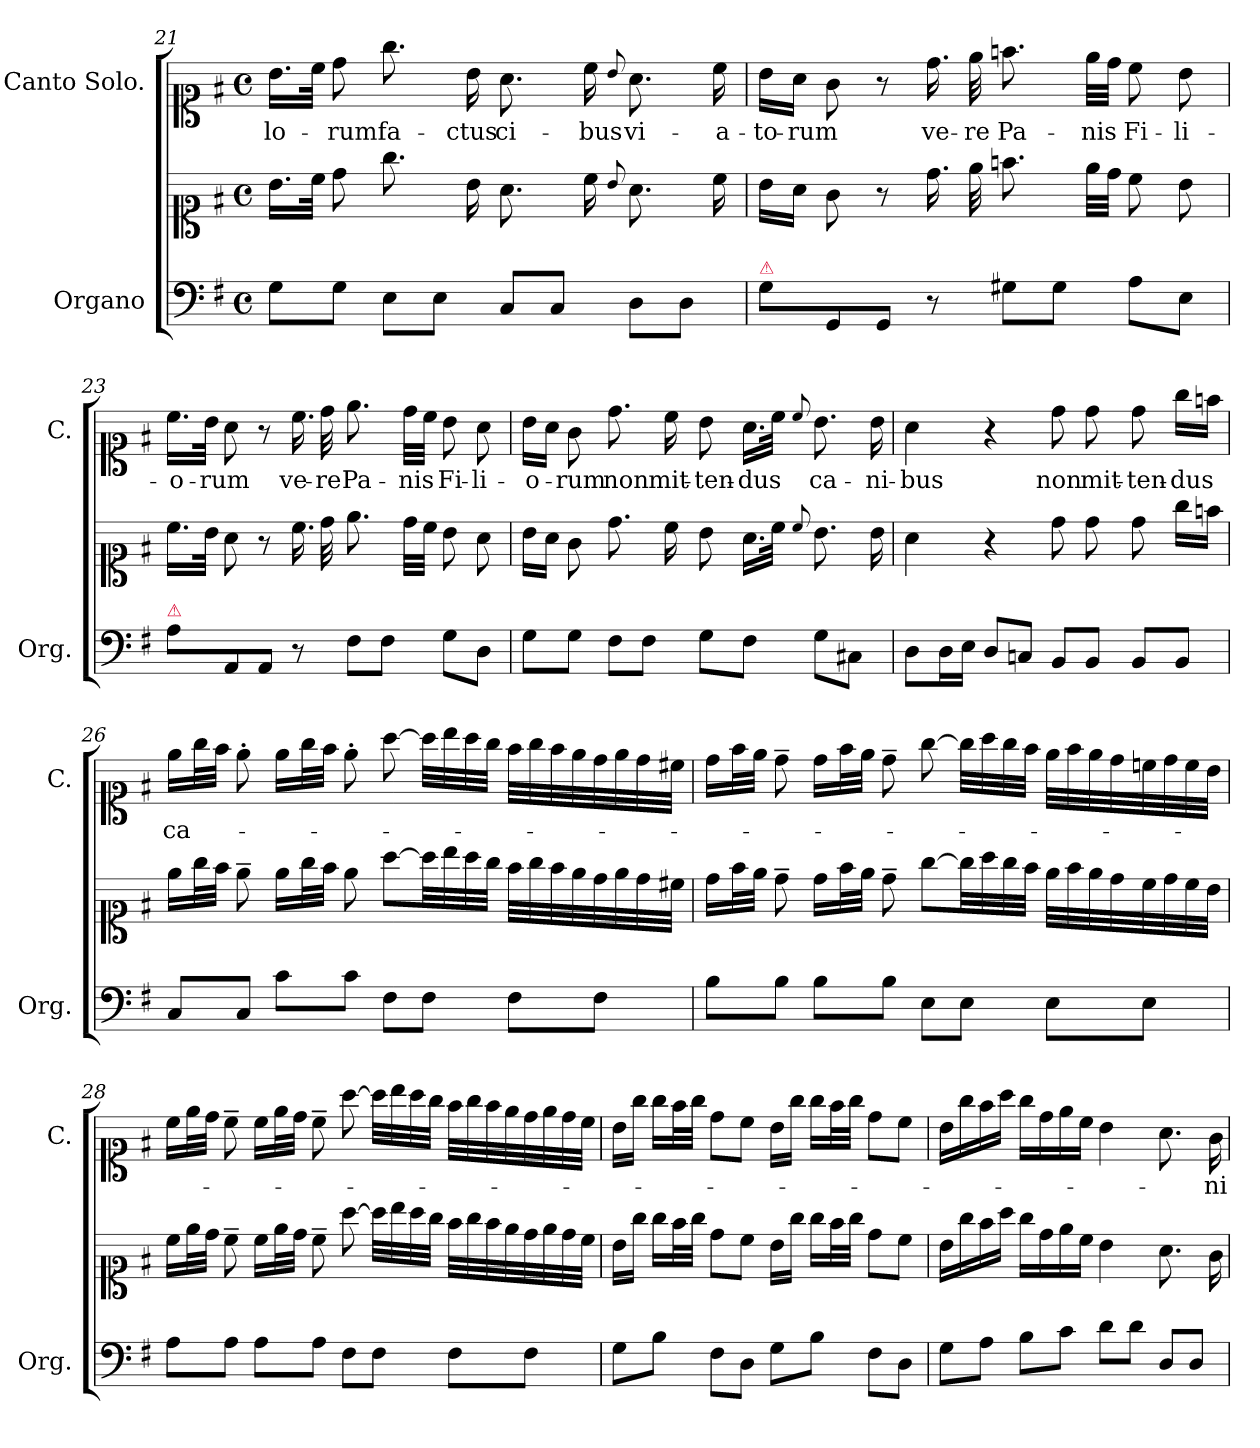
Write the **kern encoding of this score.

**kern	**kern	**kern	**text
*part2	*part2	*part1	*part1
*staff3	*staff2	*staff1	*staff1
*I"Organo	*	*I"Canto Solo.	*
*I'Org.	*	*I'C.	*
*clefF4	*clefC1	*clefC1	*
*k[f#]	*k[f#]	*k[f#]	*
*M4/4	*M4/4	*M4/4	*
*met(c)	*met(c)	*met(c)	*
=21	=21	=21	=21
8G\L	16.b\LL	16.b\LL	-lo-
.	32cc\JJk	32cc\JJk	.
8G\J	8dd\	8dd\	-rum
8E\L	8.gg\	8.gg\	fa-
8E\J	.	.	.
.	16b\	16b\	-ctus
8C/L	8.a\	8.a\	ci-
8C/J	.	.	.
.	16cc\	16cc\	-bus
.	8qqb/	8qqb/	.
8D\L	8.a\	8.a\	vi-
8D\J	.	.	.
.	16cc\	16cc\	-a-
=22	=22	=22	=22
!LO:TX:a:color=crimson:t=⚠	!	!	!
8G\L	16b\LL	16b\LL	-to-
.	16a\JJ	16a\JJ	-rum
8GG/	8g\	8g\	.
8GG/J	8r	8r	.
8r	16.dd\	16.dd\	ve-
.	32ee\	32ee\	-re
8G#X\L	8.ffn\	8.ffn\	Pa-
8G#\J	.	.	.
.	32ee\LLL	32ee\LLL	-nis
.	32dd\JJJ	32dd\JJJ	.
8A\L	8cc\	8cc\	Fi-
8E\J	8b\	8b\	-li-
=23	=23	=23	=23
!LO:TX:a:color=crimson:t=⚠	!	!	!
8A\L	16.cc\LL	16.cc\LL	-o-
.	32b\JJk	32b\JJk	-rum
8AA/	8a\	8a\	.
8AA/J	8r	8r	.
8r	16.cc\	16.cc\	ve-
.	32dd\	32dd\	-re
8F#\L	8.ee\	8.ee\	Pa-
8F#\J	.	.	.
.	32dd\LLL	32dd\LLL	-nis
.	32cc\JJJ	32cc\JJJ	.
8G\L	8b\	8b\	Fi-
8D\J	8a\	8a\	-li-
=24	=24	=24	=24
8G\L	16b\LL	16b\LL	-o-
.	16a\JJ	16a\JJ	.
8G\J	8g\	8g\	-rum
8F#\L	8.dd\	8.dd\	non
8F#\J	.	.	.
.	16cc\	16cc\	mit-
8G\L	8b\	8b\	-ten-
8F#\J	16.a\LL	16.a\LL	-dus
.	32cc\JJk	32cc\JJk	.
.	8qqcc/	8qqcc/	.
8G\L	8.b\	8.b\	ca-
8C#X\J	.	.	.
.	16b\	16b\	-ni-
=25	=25	=25	=25
8D\L	4a\	4a\	-bus
16D\L	.	.	.
16E\JJ	.	.	.
8D/L	4r	4r	.
8Cn/J	.	.	.
8BB/L	8dd\	8dd\	non
8BB/J	8dd\	8dd\	mit-
8BB/L	8dd\	8dd\	-ten-
8BB/J	16gg\LL	16gg\LL	-dus
.	16ffn\JJ	16ffn\JJ	.
=26	=26	=26	=26
8C/L	16ee\LL	16ee\LL	ca-
.	32gg\L	32gg\L	.
.	32ff#\JJJ	32ff#\JJJ	.
8C/J	8ee~>\	8ee'>\	.
8c\L	16ee\LL	16ee\LL	.
.	32gg\L	32gg\L	.
.	32ff#\JJJ	32ff#\JJJ	.
8c\J	8ee\	8ee'>\	.
8F#\L	[8aa\L	[8aa\	.
8F#\J	32aa\LL]	32aa\LLL]	.
.	32bb\	32bb\	.
.	32aa\	32aa\	.
.	32gg\JJJ	32gg\JJJ	.
8F#\L	32ff#\LLL	32ff#\LLL	.
.	32gg\	32gg\	.
.	32ff#\	32ff#\	.
.	32ee\	32ee\	.
8F#\J	32dd\	32dd\	.
.	32ee\	32ee\	.
.	32dd\	32dd\	.
.	32cc#X\JJJ	32cc#X\JJJ	.
=27	=27	=27	=27
8B\L	16dd\LL	16dd\LL	.
.	32ff#\L	32ff#\L	.
.	32ee\JJJ	32ee\JJJ	.
8B\J	8dd~>\	8dd~>\	.
8B\L	16dd\LL	16dd\LL	.
.	32ff#\L	32ff#\L	.
.	32ee\JJJ	32ee\JJJ	.
8B\J	8dd~>\	8dd~>\	.
8E\L	[8gg\L	[8gg\	.
8E\J	32gg\LL]	32gg\LLL]	.
.	32aa\	32aa\	.
.	32gg\	32gg\	.
.	32ff#\JJJ	32ff#\JJJ	.
8E\L	32ee\LLL	32ee\LLL	.
.	32ff#\	32ff#\	.
.	32ee\	32ee\	.
.	32dd\	32dd\	.
8E\J	32cc\	32ccn\	.
.	32dd\	32dd\	.
.	32cc\	32cc\	.
.	32b\JJJ	32b\JJJ	.
=28	=28	=28	=28
8A\L	16cc\LL	16cc\LL	.
.	32ee\L	32ee\L	.
.	32dd\JJJ	32dd\JJJ	.
8A\J	8cc~>\	8cc~>\	.
8A\L	16cc\LL	16cc\LL	.
.	32ee\L	32ee\L	.
.	32dd\JJJ	32dd\JJJ	.
8A\J	8cc~>\	8cc~>\	.
8F#\L	[8aa\	[8aa\	.
8F#\J	32aa\LLL]	32aa\LLL]	.
.	32bb\	32bb\	.
.	32aa\	32aa\	.
.	32gg\JJJ	32gg\JJJ	.
8F#\L	32ff#\LLL	32ff#\LLL	.
.	32gg\	32gg\	.
.	32ff#\	32ff#\	.
.	32ee\	32ee\	.
8F#\J	32dd\	32dd\	.
.	32ee\	32ee\	.
.	32dd\	32dd\	.
.	32cc\JJJ	32cc\JJJ	.
=29	=29	=29	=29
8G\L	16b\LL	16b\LL	.
.	16gg\JJ	16gg\JJ	.
8B\J	16gg\LL	16gg\LL	.
.	32ff#\L	32ff#\L	.
.	32gg\JJJ	32gg\JJJ	.
8F#\L	8dd\L	8dd\L	.
8D\J	8cc\J	8cc\J	.
8G\L	16b\LL	16b\LL	.
.	16gg\JJ	16gg\JJ	.
8B\J	16gg\LL	16gg\LL	.
.	32ff#\L	32ff#\L	.
.	32gg\JJJ	32gg\JJJ	.
8F#\L	8dd\L	8dd\L	.
8D\J	8cc\J	8cc\J	.
=30	=30	=30	=30
8G\L	16b\LL	16b\LL	.
.	16gg\	16gg\	.
8A\J	16ff#\	16ff#\	.
.	16aa\JJ	16aa\JJ	.
8B\L	16gg\LL	16gg\LL	.
.	16dd\	16dd\	.
8c\J	16ee\	16ee\	.
.	16cc\JJ	16cc\JJ	.
8d\L	4b\	4b\	.
8d\J	.	.	.
8D/L	8.a\	8.a\	.
8D/J	.	.	.
.	16g\	16g\	-ni-
=	=	=	=
*-	*-	*-	*-
